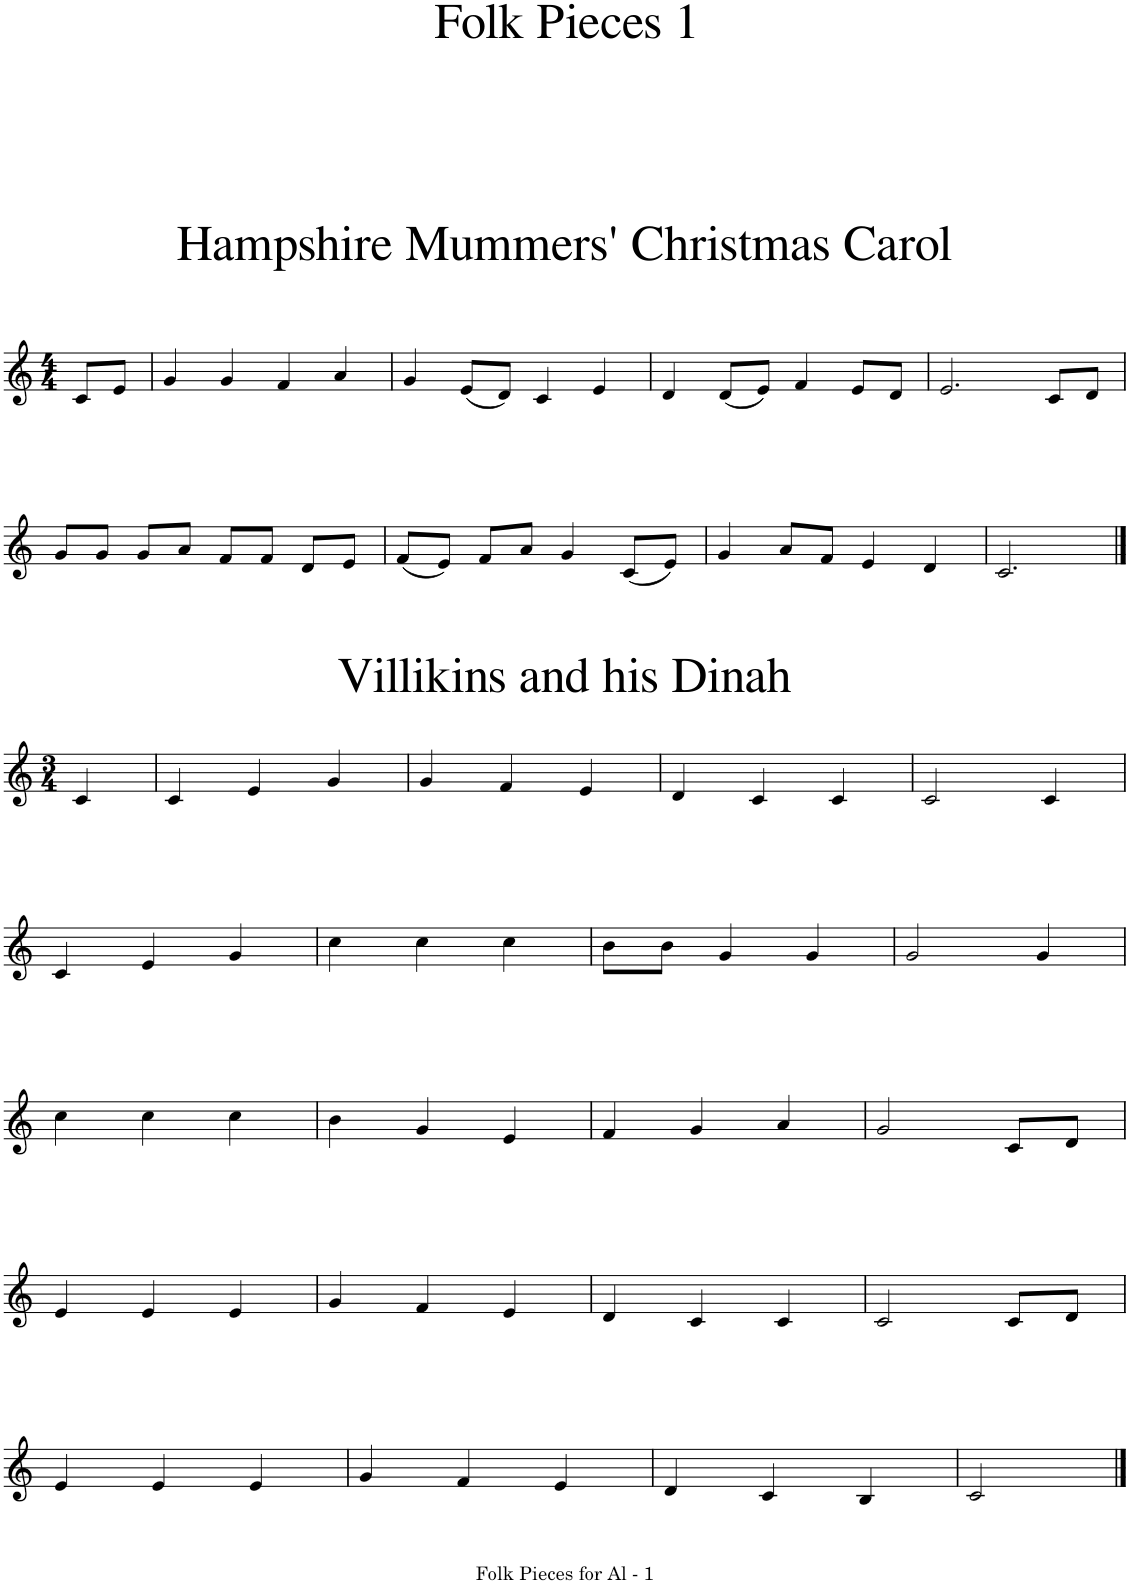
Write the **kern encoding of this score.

**kern
*part1
*staff1
*I"Bb Cornet
*clefG2
*Trd1c2
*k[]
*M4/4
=1
8c/L
8e/J
=2
4g/
4g/
4f/
4a/
=3
4g/
(8e/L
8d/J)
4c/
4e/
=4
4d/
(8d/L
8e/J)
4f/
8e/L
8d/J
=5
2.e/
8c/L
8d/J
!!LO:LB:g=z
=6
8g/L
8g/J
8g/L
8a/J
8f/L
8f/J
8d/L
8e/J
=7
(8f/L
8e/J)
8f/L
8a/J
4g/
(8c/L
8e/J)
=8
4g/
8a/L
8f/J
4e/
4d/
=9
2.c/
!!LO:LB:g=z
==10
*M3/4
4c/
=11
4c/
4e/
4g/
=12
4g/
4f/
4e/
=13
4d/
4c/
4c/
=14
2c/
4c/
!!LO:LB:g=z
=15
4c/
4e/
4g/
=16
4cc\
4cc\
4cc\
=17
8b\L
8b\J
4g/
4g/
=18
2g/
4g/
!!LO:LB:g=z
=19
4cc\
4cc\
4cc\
=20
4b\
4g/
4e/
=21
4f/
4g/
4a/
=22
2g/
8c/L
8d/J
!!LO:LB:g=z
=23
4e/
4e/
4e/
=24
4g/
4f/
4e/
=25
4d/
4c/
4c/
=26
2c/
8c/L
8d/J
!!LO:LB:g=z
=27
4e/
4e/
4e/
=28
4g/
4f/
4e/
=29
4d/
4c/
4B/
=30
2c/
==
*-
